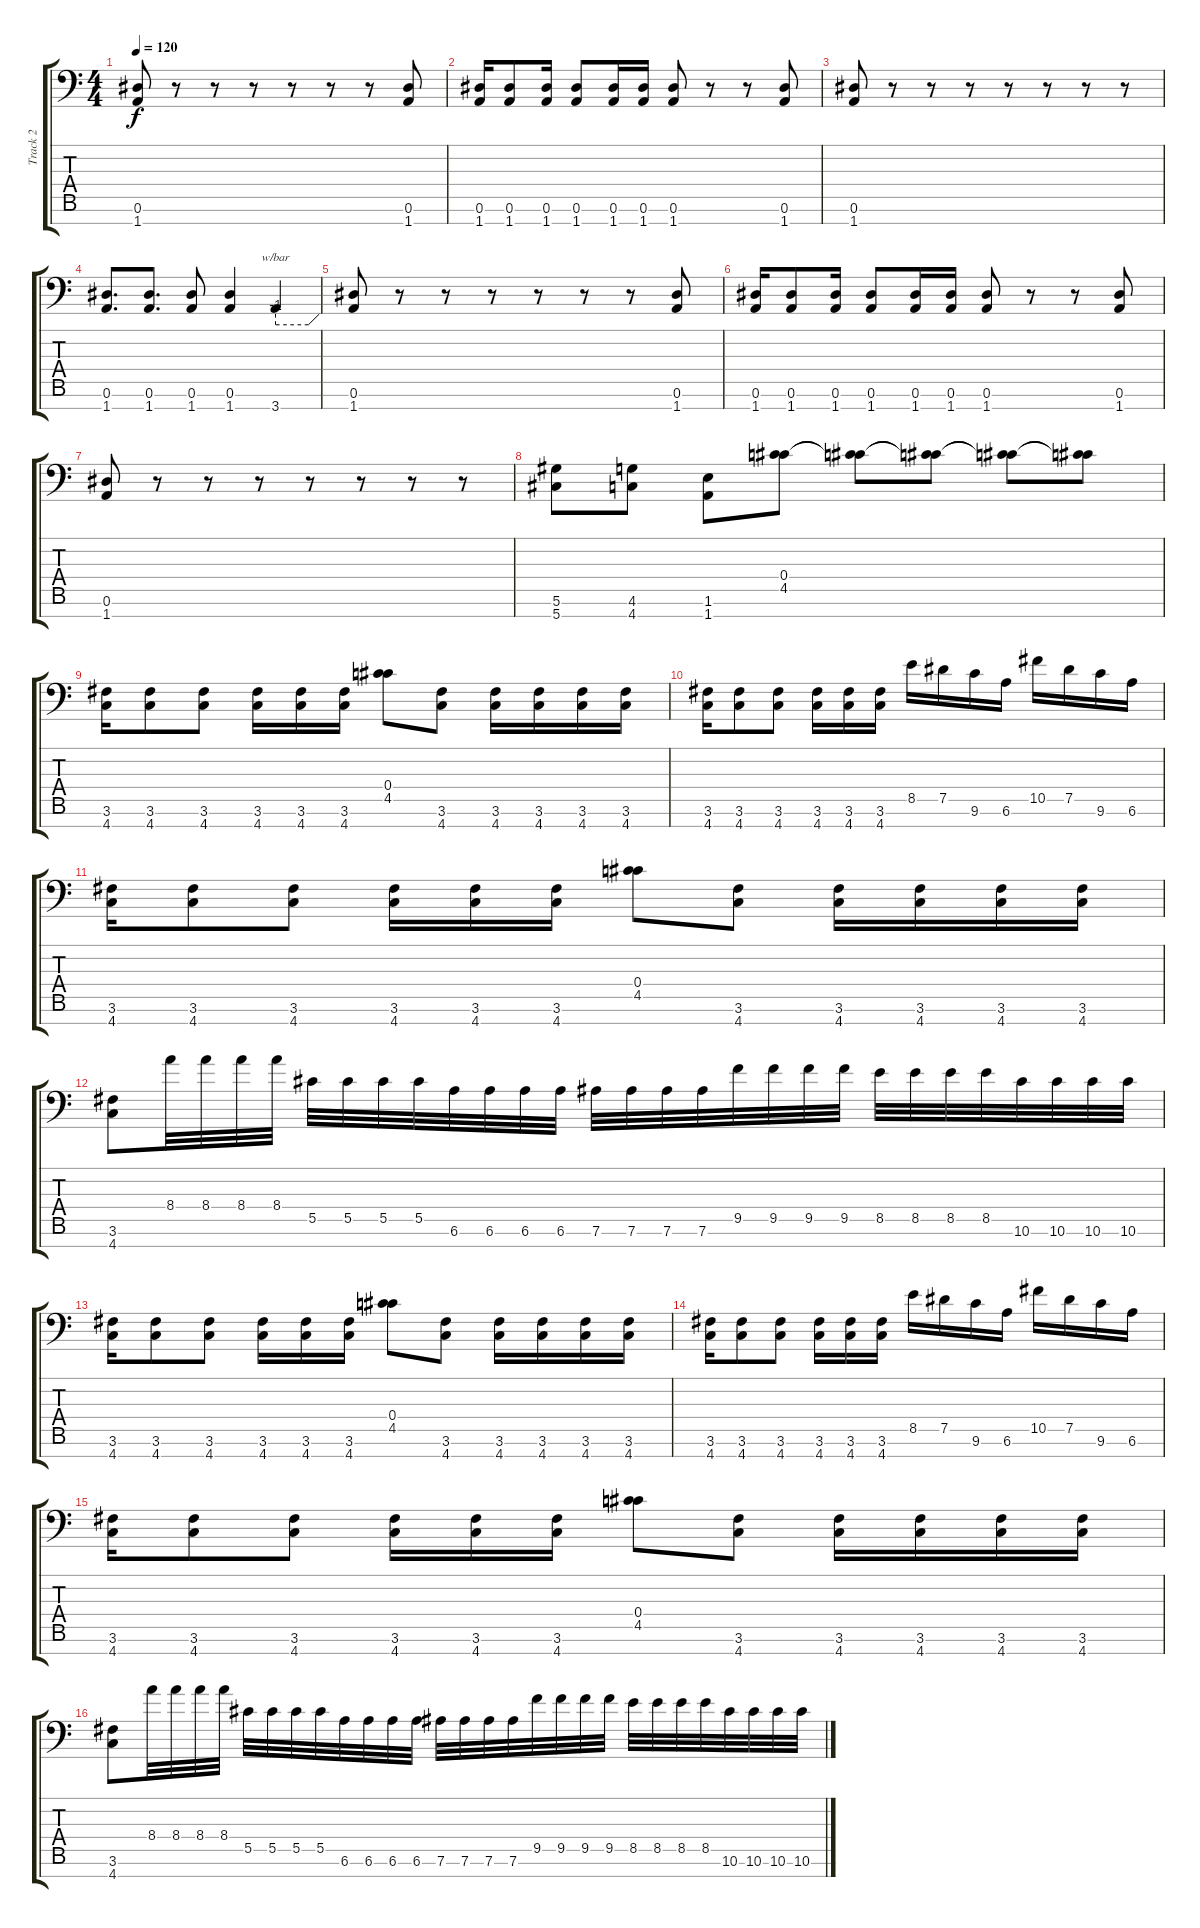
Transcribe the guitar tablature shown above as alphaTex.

\track ("Track 2" "Track 2") {instrument distortionguitar}
\staff {score tabs}
\tuning (E4 Bb3 F3 Db3 Ab2 Eb2 Ab1) {hide}
\ts (4 4)
\tempo 120
\clef f4
\ks c
(0.6 1.7).8{dy f} r.8 r.8 r.8 r.8 r.8 r.8 (0.6 1.7).8 |
(0.6 1.7).16 (0.6 1.7).8 (0.6 1.7).16 (0.6 1.7).8 (0.6 1.7).16 (0.6 1.7).16 (0.6 1.7).8 r.8 r.8 (0.6 1.7).8 |
(0.6 1.7).8 r.8 r.8 r.8 r.8 r.8 r.8 r.8 |
(0.6 1.7).8{d} (0.6 1.7).8{d} (0.6 1.7).8 (0.6 1.7).4 3.7.4{tbe (custom default 0 -4 45 -4 60 0)} |
(0.6 1.7).8 r.8 r.8 r.8 r.8 r.8 r.8 (0.6 1.7).8 |
(0.6 1.7).16 (0.6 1.7).8 (0.6 1.7).16 (0.6 1.7).8 (0.6 1.7).16 (0.6 1.7).16 (0.6 1.7).8 r.8 r.8 (0.6 1.7).8 |
(0.6 1.7).8 r.8 r.8 r.8 r.8 r.8 r.8 r.8 |
(5.6 5.7).8 (4.6 4.7).8 (1.6 1.7).8 (0.4 4.5).8 (0.4{t} 4.5{t}).8 (0.4{t} 4.5{t}).8 (0.4{t} 4.5{t}).8 (0.4{t} 4.5{t}).8 |
(3.6 4.7).16 (3.6 4.7).8 (3.6 4.7).8 (3.6 4.7).16 (3.6 4.7).16 (3.6 4.7).16 (0.4 4.5).8 (3.6 4.7).8 (3.6 4.7).16 (3.6 4.7).16 (3.6 4.7).16 (3.6 4.7).16 |
(3.6 4.7).16 (3.6 4.7).8 (3.6 4.7).8 (3.6 4.7).16 (3.6 4.7).16 (3.6 4.7).16 8.5.16 7.5.16 9.6.16 6.6.16 10.5.16 7.5.16 9.6.16 6.6.16 |
(3.6 4.7).16 (3.6 4.7).8 (3.6 4.7).8 (3.6 4.7).16 (3.6 4.7).16 (3.6 4.7).16 (0.4 4.5).8 (3.6 4.7).8 (3.6 4.7).16 (3.6 4.7).16 (3.6 4.7).16 (3.6 4.7).16 |
(3.6 4.7).8 8.4.32 8.4.32 8.4.32 8.4.32 5.5.32 5.5.32 5.5.32 5.5.32 6.6.32 6.6.32 6.6.32 6.6.32 7.6.32 7.6.32 7.6.32 7.6.32 9.5.32 9.5.32 9.5.32 9.5.32 8.5.32 8.5.32 8.5.32 8.5.32 10.6.32 10.6.32 10.6.32 10.6.32 |
(3.6 4.7).16 (3.6 4.7).8 (3.6 4.7).8 (3.6 4.7).16 (3.6 4.7).16 (3.6 4.7).16 (0.4 4.5).8 (3.6 4.7).8 (3.6 4.7).16 (3.6 4.7).16 (3.6 4.7).16 (3.6 4.7).16 |
(3.6 4.7).16 (3.6 4.7).8 (3.6 4.7).8 (3.6 4.7).16 (3.6 4.7).16 (3.6 4.7).16 8.5.16 7.5.16 9.6.16 6.6.16 10.5.16 7.5.16 9.6.16 6.6.16 |
(3.6 4.7).16 (3.6 4.7).8 (3.6 4.7).8 (3.6 4.7).16 (3.6 4.7).16 (3.6 4.7).16 (0.4 4.5).8 (3.6 4.7).8 (3.6 4.7).16 (3.6 4.7).16 (3.6 4.7).16 (3.6 4.7).16 |
(3.6 4.7).8 8.4.32 8.4.32 8.4.32 8.4.32 5.5.32 5.5.32 5.5.32 5.5.32 6.6.32 6.6.32 6.6.32 6.6.32 7.6.32 7.6.32 7.6.32 7.6.32 9.5.32 9.5.32 9.5.32 9.5.32 8.5.32 8.5.32 8.5.32 8.5.32 10.6.32 10.6.32 10.6.32 10.6.32
